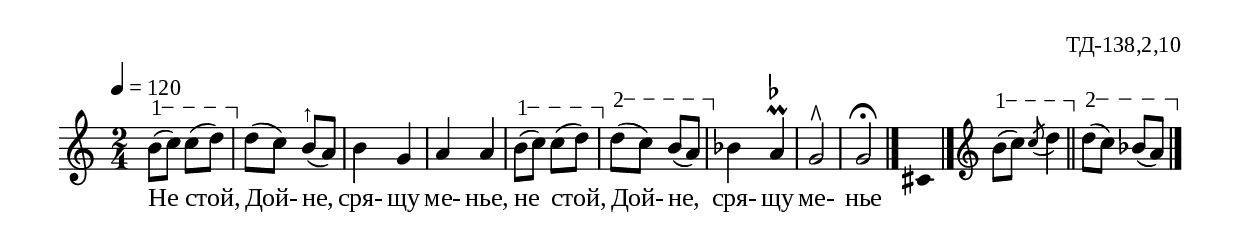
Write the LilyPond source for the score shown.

%{
TD_138_2_10
%}

\include "td-preamble.ly"

\score {
\relative c'' {
 \tempo 4 = 120
  \time 2/4
\varA
  b8\startTextSpan([ c]) c8([ d\stopTextSpan]) | 
d8([ c]) b8^"↑"([ a]) | b4 g | a a | 
\varA
b8\startTextSpan([ c]) c8([ d\stopTextSpan]) | 
\varB
d8\startTextSpan([ c]) b8([ a\stopTextSpan ]) | 
bes4 a\prall^\markup{ \flat } | g2^\rtoe g\fermata 
 \bar "|." 
 s4 \fixB cis,4 \fixC
 \bar "|." 
\endm
\varA
  b'8\startTextSpan([ c]) \acciaccatura c8 d4\stopTextSpan \bar "||"
\varB
d8\startTextSpan([ c]) bes8([ a\stopTextSpan ])   
   \bar "|." 
}
\addlyrics { Не стой, Дой- не, сря- щу ме- нье, не стой, Дой- не, сря- щу ме- нье }
%
\layout {
  indent = #0
  line-width = 190\mm
  ragged-right=##f
}
%
\midi { 
	\context {
		\Score
		tempoWholesPerMinute = #(ly:make-moment 120 4)
		}
	}
}
%
\header{
  opus = "ТД-138,2,10"
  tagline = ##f
}


